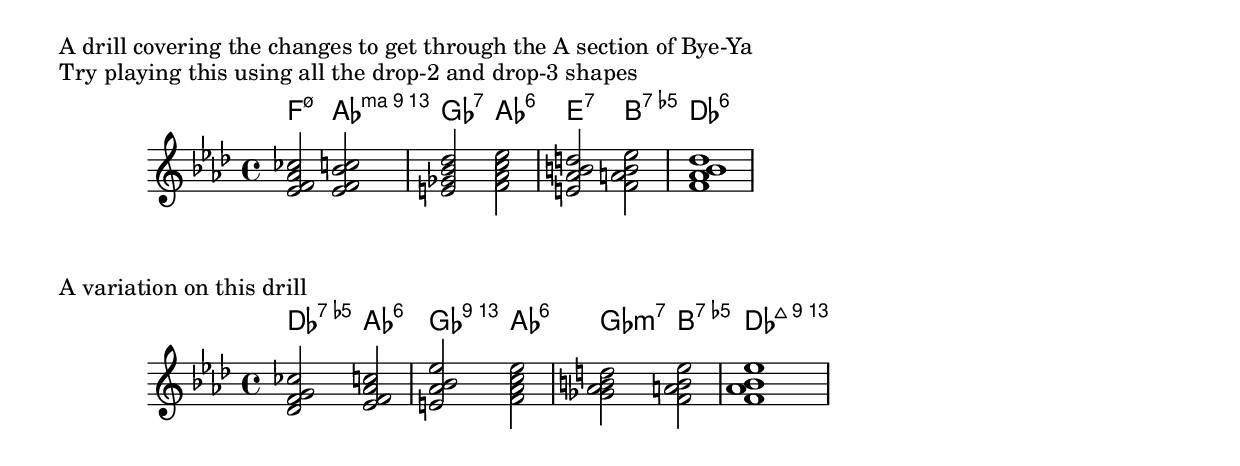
\version "2.20.0"

\language "english"

global = {
  \time 4/4
  \key af \major
}

changes_a = \chordmode {
  f2:m7.5- af:maj13 |
  gf:7 af:6 |
  e:7  b:7.5- |
  df1:6
}

closedVoicings_a = \relative c' {
  \global
  <ef f af cf>2
  <ef f bf c>
  |
  <e gf bf df>
  <f af c ef>
  |
  <e af b d>
  <f   a b  ef>
  |
  <f af bf df>1

}


changes_b = \chordmode {
  df2:7.5- af:6 |
  gf:13 af:6 |
  gf:m7.5  b:7.5- |
  df1:maj13
}

closedVoicings_b = \relative c' {
  \global
  <df f g cf>2
  <ef f af c>
  |
  <e af bf ef>
  <f af c ef>
  |
  <gf af b d>
  <f   a b  ef>
  |
  <f af bf ef>1

}

\markup {
  A drill covering the changes to get through the A section of Bye-Ya
}
\markup {
  Try playing this using all the drop-2 and drop-3 shapes
}

\score {
  {
    <<
      \new ChordNames { \set majorSevenSymbol = "ma" \changes_a }
     \closedVoicings_a
    >>
  }
}

\markup {
  A variation on this drill 
}

\score {
  
   {
    <<
      \new ChordNames \changes_b
     \closedVoicings_b
    >>
  }
}